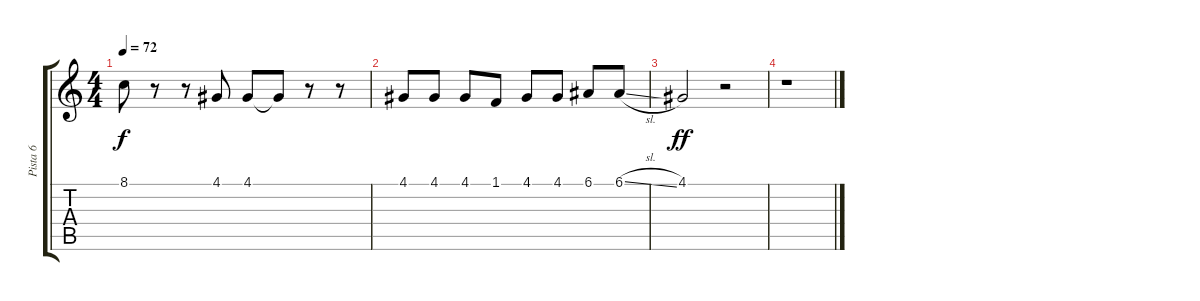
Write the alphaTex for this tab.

\track ("Pista 6" "Pista 6") {instrument choiraahs}
\staff {score tabs}
\tuning (E4 B3 G3 D3 A2 E2) {hide}
\ts (4 4)
\tempo 72
\clef g2
\ks c
8.1{t}.8{dy f} r.8 r.8 4.1.8 4.1.8 4.1{t}.8 r.8 r.8 |
4.1.8 4.1.8 4.1.8 1.1.8 4.1.8 4.1.8 6.1.8 6.1{sl}.8 |
4.1.2{dy ff} r.2 |
r.1
